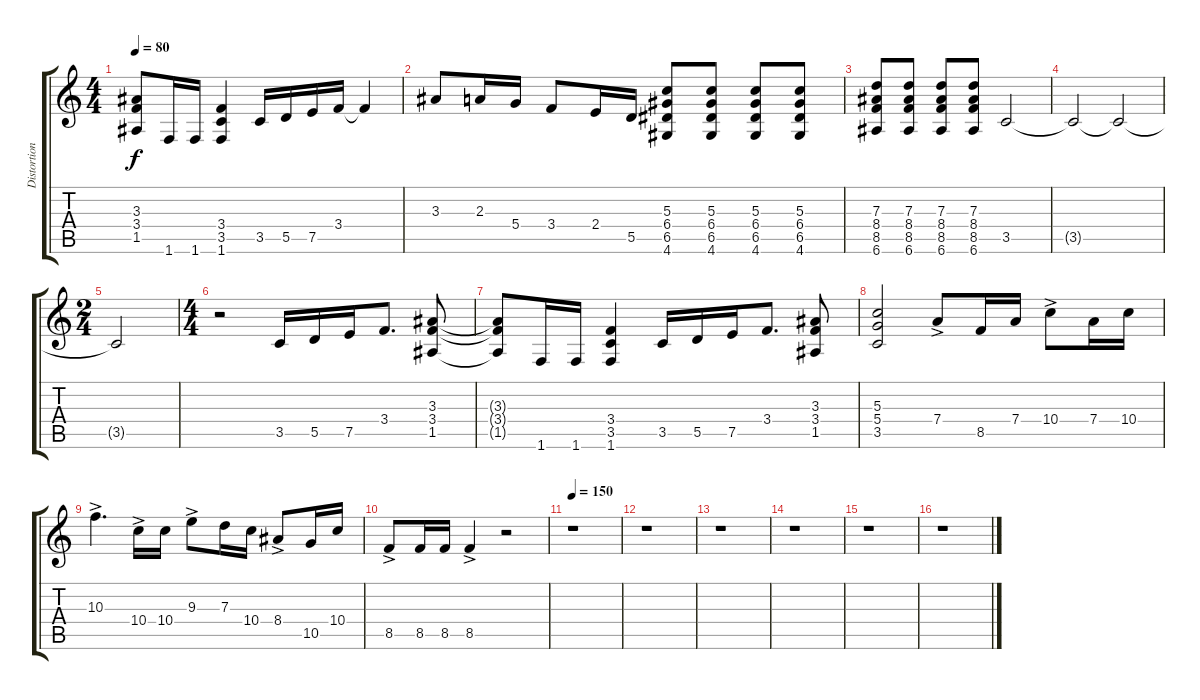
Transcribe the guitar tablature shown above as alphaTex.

\track ("Distortion Guitar" "Distortion") {instrument electricguitarclean}
\staff {score tabs}
\tuning (E4 B3 G3 D3 A2 E2) {hide}
\ts (4 4)
\tempo 80
\clef g2
\ks c
(3.3{t} 3.4{t} 1.5{t}).8{dy f} 1.6.16 1.6.16 (3.4 3.5 1.6).4 3.5.16 5.5.16 7.5.16 3.4.16 3.4{t}.4 |
3.3.8 2.3.16 5.4.16 3.4.8 2.4.16 5.5.16 (5.3 6.4 6.5 4.6).8 (5.3 6.4 6.5 4.6).8 (5.3 6.4 6.5 4.6).8 (5.3 6.4 6.5 4.6).8 |
(7.3 8.4 8.5 6.6).8 (7.3 8.4 8.5 6.6).8 (7.3 8.4 8.5 6.6).8 (7.3 8.4 8.5 6.6).8 3.5.2 |
3.5{t}.2 3.5{t}.2 |
\ts (2 4)
3.5{t}.2 |
\ts (4 4)
r.2 3.5.16 5.5.16 7.5.16 3.4.8{d} (3.3 3.4 1.5).8 |
(3.3{t} 3.4{t} 1.5{t}).8 1.6.16 1.6.16 (3.4 3.5 1.6).4 3.5.16 5.5.16 7.5.16 3.4.8{d} (3.3 3.4 1.5).8 |
(5.3 5.4 3.5).2 7.4{ac}.8 8.5.16 7.4.16 10.4{ac}.8 7.4.16 10.4.16 |
10.3{ac}.4{d} 10.4{ac}.16 10.4.16 9.3{ac}.8 7.3.16 10.4.16 8.4{ac}.8 10.5.16 10.4.16 |
8.5{ac}.8 8.5.16 8.5.16 8.5{ac}.4 r.2 |
\tempo 150
r.1 |
r.1 |
r.1 |
r.1 |
r.1 |
r.1
